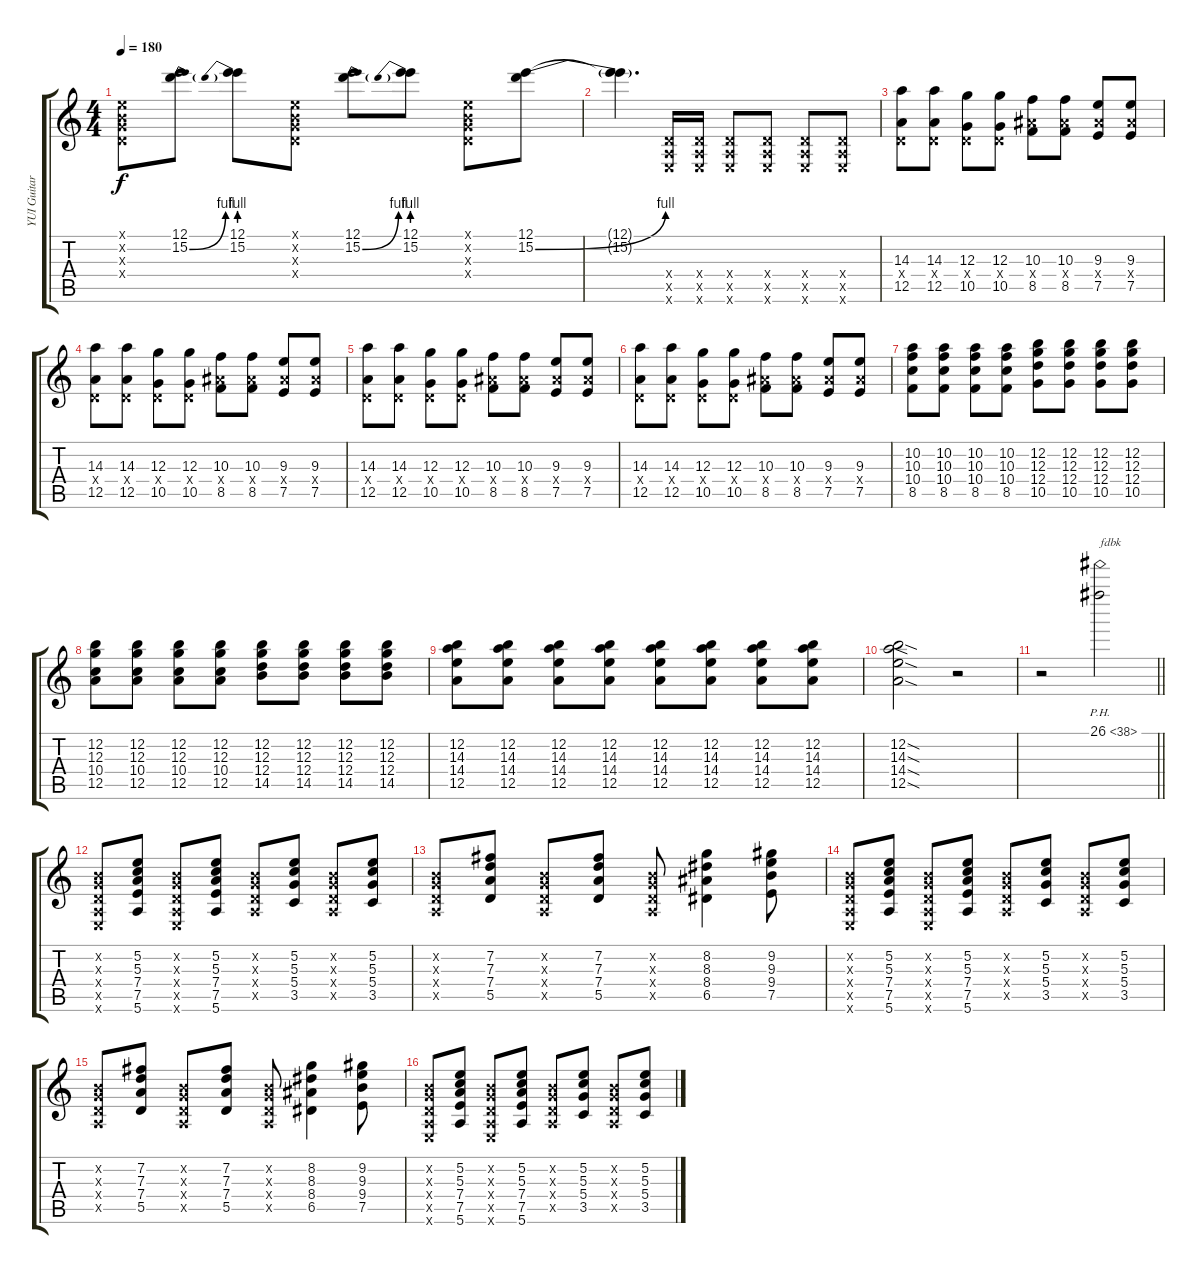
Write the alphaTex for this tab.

\track ("YUI Guitar" "YUI Guitar") {instrument overdrivenguitar}
\staff {score tabs}
\tuning (E4 B3 G3 D3 A2 E2) {hide}
\ts (4 4)
\tempo 180
\clef g2
\ks c
(0.1{x} 0.2{x} 0.3{x} 0.4{x}).8{dy f} (12.1 15.2{be (bend 0 0 60 4)}).8 (12.1 15.2{be (prebend 0 4 60 4)}).8 (0.1{x} 0.2{x} 0.3{x} 0.4{x}).8 (12.1 15.2{be (bend 0 0 60 4)}).8 (12.1 15.2{be (prebend 0 4 60 4)}).8 (0.1{x} 0.2{x} 0.3{x} 0.4{x}).8 (12.1 15.2{be (bend 0 0 60 4)}).8 |
(12.1{t} 15.2{t}).4{d} (0.4{x} 0.5{x} 0.6{x}).16 (0.4{x} 0.5{x} 0.6{x}).16 (0.4{x} 0.5{x} 0.6{x}).8 (0.4{x} 0.5{x} 0.6{x}).8 (0.4{x} 0.5{x} 0.6{x}).8 (0.4{x} 0.5{x} 0.6{x}).8 |
(14.3 0.4{x} 12.5).8 (14.3 0.4{x} 12.5).8 (12.3 0.4{x} 10.5).8 (12.3 0.4{x} 10.5).8 (10.3 8.4{x} 8.5).8 (10.3 8.4{x} 8.5).8 (9.3 8.4{x} 7.5).8 (9.3 8.4{x} 7.5).8 |
(14.3 0.4{x} 12.5).8 (14.3 0.4{x} 12.5).8 (12.3 0.4{x} 10.5).8 (12.3 0.4{x} 10.5).8 (10.3 8.4{x} 8.5).8 (10.3 8.4{x} 8.5).8 (9.3 8.4{x} 7.5).8 (9.3 8.4{x} 7.5).8 |
(14.3 0.4{x} 12.5).8 (14.3 0.4{x} 12.5).8 (12.3 0.4{x} 10.5).8 (12.3 0.4{x} 10.5).8 (10.3 8.4{x} 8.5).8 (10.3 8.4{x} 8.5).8 (9.3 8.4{x} 7.5).8 (9.3 8.4{x} 7.5).8 |
(14.3 0.4{x} 12.5).8 (14.3 0.4{x} 12.5).8 (12.3 0.4{x} 10.5).8 (12.3 0.4{x} 10.5).8 (10.3 8.4{x} 8.5).8 (10.3 8.4{x} 8.5).8 (9.3 8.4{x} 7.5).8 (9.3 8.4{x} 7.5).8 |
(10.2 10.3 10.4 8.5).8 (10.2 10.3 10.4 8.5).8 (10.2 10.3 10.4 8.5).8 (10.2 10.3 10.4 8.5).8 (12.2 12.3 12.4 10.5).8 (12.2 12.3 12.4 10.5).8 (12.2 12.3 12.4 10.5).8 (12.2 12.3 12.4 10.5).8 |
(12.2 12.3 10.4 12.5).8 (12.2 12.3 10.4 12.5).8 (12.2 12.3 10.4 12.5).8 (12.2 12.3 10.4 12.5).8 (12.2 12.3 12.4 14.5).8 (12.2 12.3 12.4 14.5).8 (12.2 12.3 12.4 14.5).8 (12.2 12.3 12.4 14.5).8 |
(12.2 14.3 14.4 12.5).8 (12.2 14.3 14.4 12.5).8 (12.2 14.3 14.4 12.5).8 (12.2 14.3 14.4 12.5).8 (12.2 14.3 14.4 12.5).8 (12.2 14.3 14.4 12.5).8 (12.2 14.3 14.4 12.5).8 (12.2 14.3 14.4 12.5).8 |
(12.2{sod} 14.3{sod} 14.4{sod} 12.5{sod}).2 r.2 |
\barLineRight lightlight
r.2 26.1{ph 12}.2{txt "fdbk"} |
(0.2{x} 0.3{x} 0.4{x} 0.5{x} 0.6{x}).8 (5.2 5.3 7.4 7.5 5.6).8 (0.2{x} 0.3{x} 0.4{x} 0.5{x} 0.6{x}).8 (5.2 5.3 7.4 7.5 5.6).8 (0.2{x} 0.3{x} 0.4{x} 0.5{x}).8 (5.2 5.3 5.4 3.5).8 (0.2{x} 0.3{x} 0.4{x} 0.5{x}).8 (5.2 5.3 5.4 3.5).8 |
(0.2{x} 0.3{x} 0.4{x} 0.5{x}).8 (7.2 7.3 7.4 5.5).8 (0.2{x} 0.3{x} 0.4{x} 0.5{x}).8 (7.2 7.3 7.4 5.5).8 (0.2{x} 0.3{x} 0.4{x} 0.5{x}).8 (8.2 8.3 8.4 6.5).4 (9.2 9.3 9.4 7.5).8 |
(0.2{x} 0.3{x} 0.4{x} 0.5{x} 0.6{x}).8 (5.2 5.3 7.4 7.5 5.6).8 (0.2{x} 0.3{x} 0.4{x} 0.5{x} 0.6{x}).8 (5.2 5.3 7.4 7.5 5.6).8 (0.2{x} 0.3{x} 0.4{x} 0.5{x}).8 (5.2 5.3 5.4 3.5).8 (0.2{x} 0.3{x} 0.4{x} 0.5{x}).8 (5.2 5.3 5.4 3.5).8 |
(0.2{x} 0.3{x} 0.4{x} 0.5{x}).8 (7.2 7.3 7.4 5.5).8 (0.2{x} 0.3{x} 0.4{x} 0.5{x}).8 (7.2 7.3 7.4 5.5).8 (0.2{x} 0.3{x} 0.4{x} 0.5{x}).8 (8.2 8.3 8.4 6.5).4 (9.2 9.3 9.4 7.5).8 |
(0.2{x} 0.3{x} 0.4{x} 0.5{x} 0.6{x}).8 (5.2 5.3 7.4 7.5 5.6).8 (0.2{x} 0.3{x} 0.4{x} 0.5{x} 0.6{x}).8 (5.2 5.3 7.4 7.5 5.6).8 (0.2{x} 0.3{x} 0.4{x} 0.5{x}).8 (5.2 5.3 5.4 3.5).8 (0.2{x} 0.3{x} 0.4{x} 0.5{x}).8 (5.2 5.3 5.4 3.5).8
